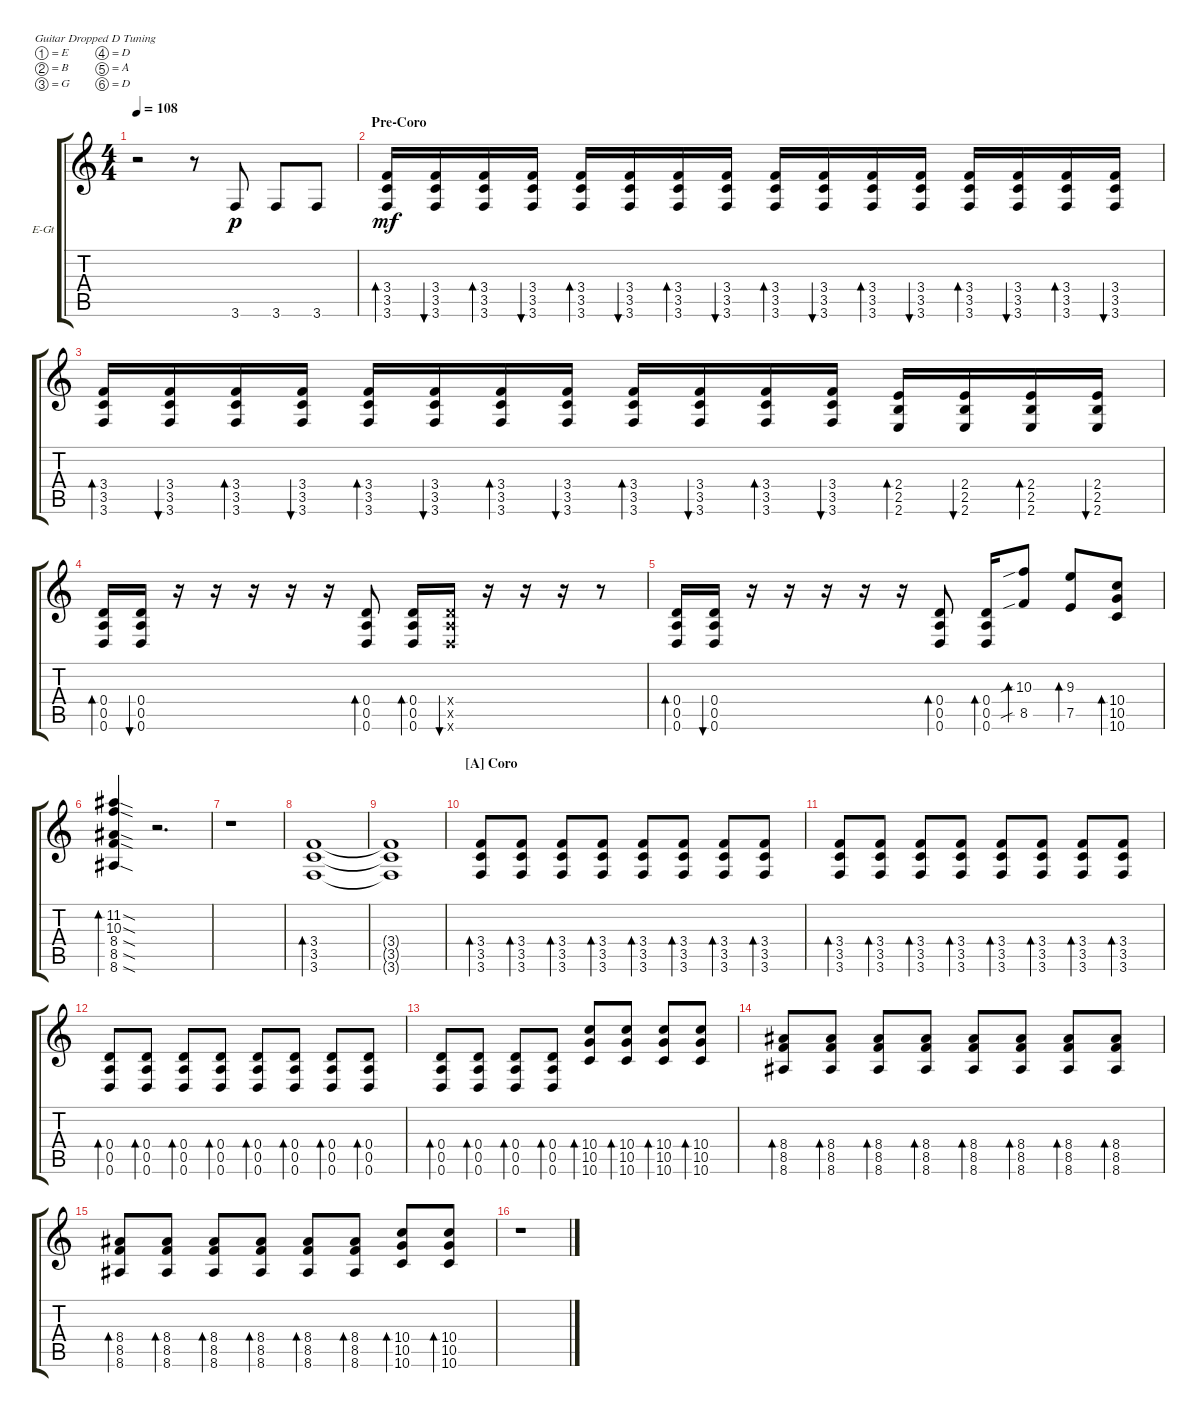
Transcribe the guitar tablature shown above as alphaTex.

\defaultSystemsLayout 4
\bracketExtendMode groupsimilarinstruments
\firstSystemTrackNameOrientation horizontal
\otherSystemsTrackNameOrientation horizontal
\track ("E. Guitar 3" "E-Gt") {instrument electricguitarclean}
\staff {score tabs}
\tuning (E4 B3 G3 D3 A2 D2)
\ts (4 4)
\tempo 108
\clef g2
\ks c
r.2{dy mf} r.8 3.6.8{dy p} 3.6.8 3.6.8 |
\section ("" "Pre-Coro")
(3.4 3.5 3.6).16{bd 30 dy mf} (3.4 3.5 3.6).16{bu 30} (3.4 3.5 3.6).16{bd 30} (3.4 3.5 3.6).16{bu 30} (3.4 3.5 3.6).16{bd 30} (3.4 3.5 3.6).16{bu 30} (3.4 3.5 3.6).16{bd 30} (3.4 3.5 3.6).16{bu 30} (3.4 3.5 3.6).16{bd 30} (3.4 3.5 3.6).16{bu 30} (3.4 3.5 3.6).16{bd 30} (3.4 3.5 3.6).16{bu 30} (3.4 3.5 3.6).16{bd 30} (3.4 3.5 3.6).16{bu 30} (3.4 3.5 3.6).16{bd 30} (3.4 3.5 3.6).16{bu 30} |
(3.4 3.5 3.6).16{bd 30} (3.4 3.5 3.6).16{bu 30} (3.4 3.5 3.6).16{bd 30} (3.4 3.5 3.6).16{bu 30} (3.4 3.5 3.6).16{bd 30} (3.4 3.5 3.6).16{bu 30} (3.4 3.5 3.6).16{bd 30} (3.4 3.5 3.6).16{bu 30} (3.4 3.5 3.6).16{bd 30} (3.4 3.5 3.6).16{bu 30} (3.4 3.5 3.6).16{bd 30} (3.4 3.5 3.6).16{bu 30} (2.4 2.5 2.6).16{bd 30} (2.4 2.5 2.6).16{bu 30} (2.4 2.5 2.6).16{bd 30} (2.4 2.5 2.6).16{bu 30} |
(0.5 0.4 0.6).16{bd 30} (0.5 0.4 0.6).16{bu 30} r.16 r.16 r.16 r.16 r.16 (0.5 0.4 0.6).8{bd 30} (0.4 0.5 0.6).16{bd 30} (0.5{x} 0.4{x} 0.6{x}).16{bu 30} r.16 r.16 r.16 r.8 |
(0.5 0.4 0.6).16{bd 30} (0.5 0.4 0.6).16{bu 30} r.16 r.16 r.16 r.16 r.16 (0.5 0.4 0.6).8{bd 30} (0.5 0.4 0.6).16{bd 30} (8.5{sib} 10.3{sib}).8{bd 30} (9.3 7.5).8{bd 30} (10.5 10.6 10.4).8{bd 30} |
(8.5{sod} 8.4{sod} 10.3{sod} 8.6{sod} 11.2{sod}).4{bd 30} r.2{d} |
r.1 |
(3.4 3.5 3.6).1{bd 30} |
(3.4{t} 3.5{t} 3.6{t}).1 |
\section ("A" "Coro")
(3.4 3.5 3.6).8{bd 30} (3.4 3.5 3.6).8{bd 30} (3.4 3.5 3.6).8{bd 30} (3.4 3.5 3.6).8{bd 30} (3.4 3.5 3.6).8{bd 30} (3.4 3.5 3.6).8{bd 30} (3.4 3.5 3.6).8{bd 30} (3.4 3.5 3.6).8{bd 30} |
(3.4 3.5 3.6).8{bd 30} (3.4 3.5 3.6).8{bd 30} (3.4 3.5 3.6).8{bd 30} (3.4 3.5 3.6).8{bd 30} (3.4 3.5 3.6).8{bd 30} (3.4 3.5 3.6).8{bd 30} (3.4 3.5 3.6).8{bd 30} (3.4 3.5 3.6).8{bd 30} |
(0.4 0.5 0.6).8{bd 30} (0.4 0.5 0.6).8{bd 30} (0.4 0.5 0.6).8{bd 30} (0.4 0.5 0.6).8{bd 30} (0.4 0.5 0.6).8{bd 30} (0.4 0.5 0.6).8{bd 30} (0.4 0.5 0.6).8{bd 30} (0.4 0.5 0.6).8{bd 30} |
(0.4 0.5 0.6).8{bd 30} (0.4 0.5 0.6).8{bd 30} (0.4 0.5 0.6).8{bd 30} (0.4 0.5 0.6).8{bd 30} (10.4 10.5 10.6).8{bd 30} (10.4 10.5 10.6).8{bd 30} (10.4 10.5 10.6).8{bd 30} (10.4 10.5 10.6).8{bd 30} |
(8.5 8.4 8.6).8{bd 30} (8.5 8.4 8.6).8{bd 30} (8.5 8.4 8.6).8{bd 30} (8.5 8.4 8.6).8{bd 30} (8.5 8.4 8.6).8{bd 30} (8.5 8.4 8.6).8{bd 30} (8.5 8.4 8.6).8{bd 30} (8.5 8.4 8.6).8{bd 30} |
(8.5 8.4 8.6).8{bd 30} (8.5 8.4 8.6).8{bd 30} (8.5 8.4 8.6).8{bd 30} (8.5 8.4 8.6).8{bd 30} (8.5 8.4 8.6).8{bd 30} (8.5 8.4 8.6).8{bd 30} (10.4 10.5 10.6).8{bd 30} (10.4 10.5 10.6).8{bd 30} |
r.1
